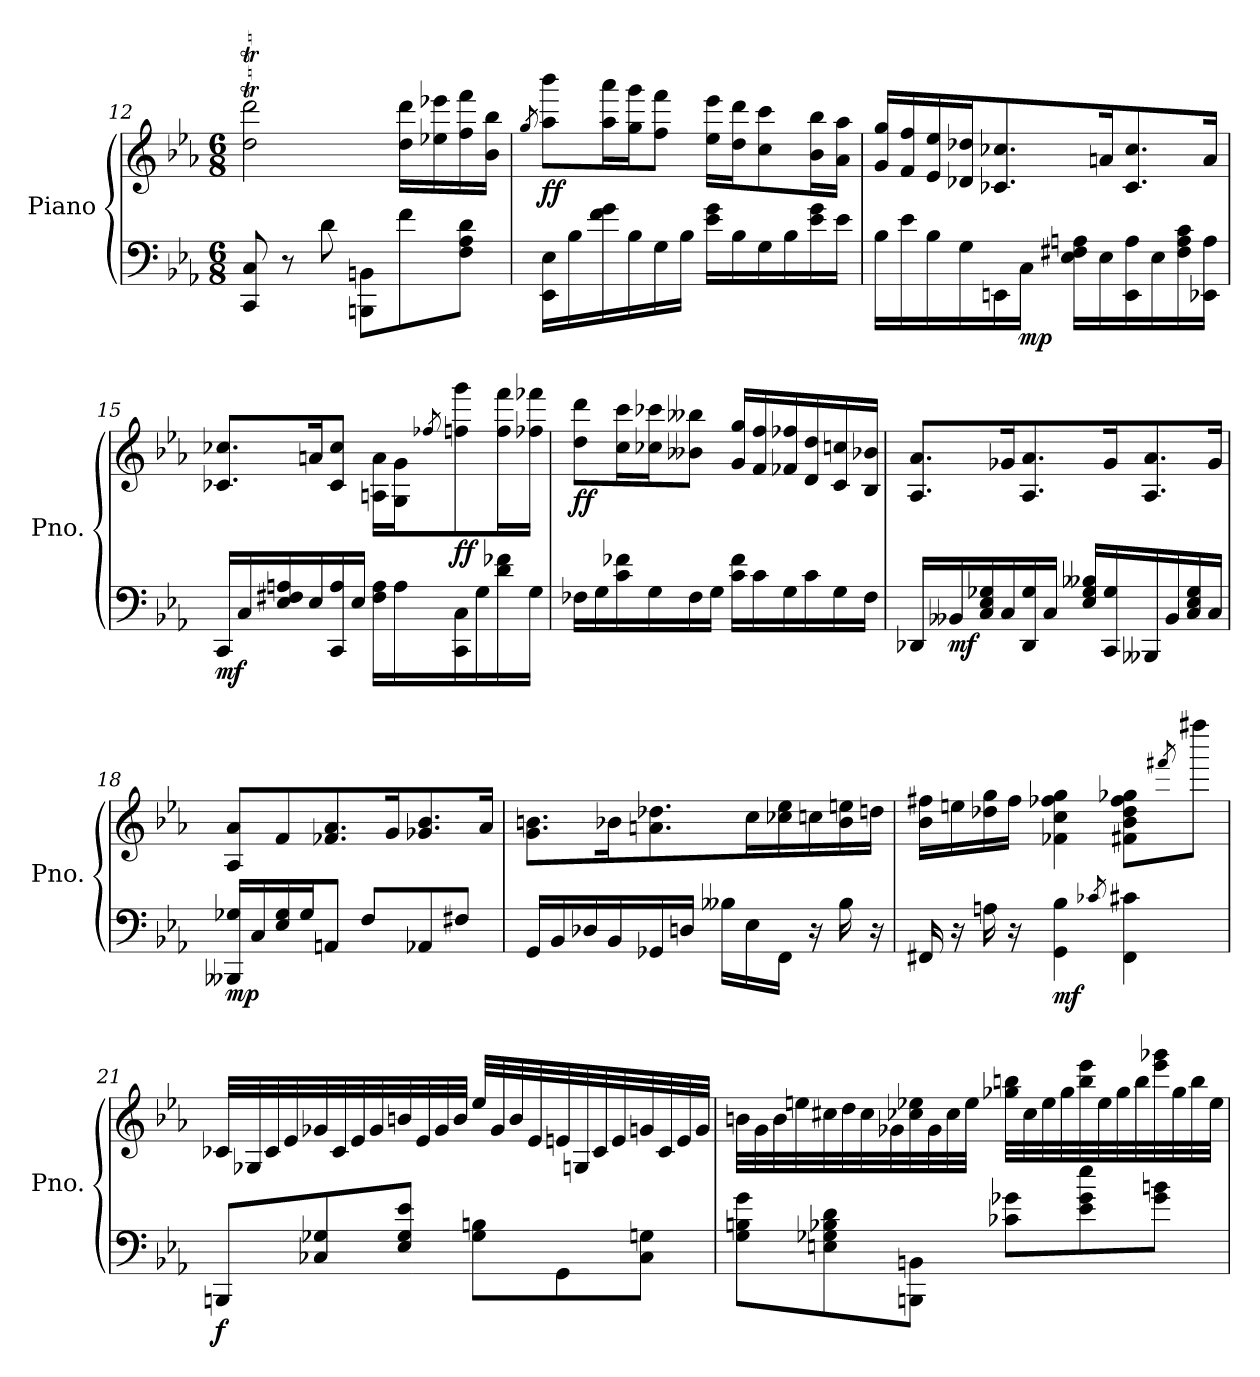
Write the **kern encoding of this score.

**kern	**kern	**dynam
*part1	*part1	*part1
*staff2	*staff1	*staff1/2
*I"Piano	*	*
*I'Pno.	*	*
*clefF4	*clefG2	*
*k[b-e-a-]	*k[b-e-a-]	*
*M6/8	*M6/8	*
*MM71	*MM71	*
=12	=12	=12
8CC/ 8C/	2dd\T 2ddd\T	.
8r	.	.
8d\	.	.
8BBBn\ 8BBn\L	.	.
*	*MM75	*
8f\	16dd\ 16ddd\LL	.
.	16ee-\ 16eee-\	.
8F\ 8A-\ 8d\J	16ff\ 16fff\	.
.	16b-\ 16bb-\JJ	.
!!LO:PB:g=z
=13	=13	=13
.	8qgg/	.
!	!	!LO:DY:b
16EE-\ 16E-\LL	8aa-\ 8bbb-\L	ff
16B-\	.	.
16f\ 16g\	16aa-\ 16aaa-\L	.
16B-\	16gg\ 16ggg\J	.
16G\	8ff\ 8fff\J	.
16B-\JJ	.	.
16e-\ 16g\LL	16ee-\ 16eee-\LL	.
16B-\	16dd\ 16ddd\J	.
16G\	8cc\ 8ccc\	.
16B-\	.	.
16e-\ 16g\	16b-\ 16bb-\L	.
16e-\JJ	16a-\ 16aa-\JJ	.
=14	=14	=14
16B-\LL	16g/ 16gg/LL	.
16e-\	16f/ 16ff/	.
16B-\	16e-/ 16ee-/	.
16G\	16d-X/ 16dd-X/J	.
16EEn\	8.c-X/ 8.cc-X/	.
!	!	!LO:DY:b=2
16C\JJ	.	mp
16E-\ 16F#X\ 16An\LL	.	.
16E-\	16an/K	.
16EE\ 16A\	8.c-/ 8.cc-/	.
16E-\	.	.
16F#\ 16A\ 16c\	.	.
16EE-X\ 16A\JJ	16a/Jk	.
!!LO:LB:g=z
=15	=15	=15
!	!	!LO:DY:b=2
16CC/LL	8.c-X/ 8.cc-X/L	mf
16C/	.	.
16E-/ 16F#X/ 16An/	.	.
16E-/	16an/K	.
16CC/ 16A/	8c-/ 8cc-/J	.
16E-/JJ	.	.
16F#\ 16A\LL	16An\ 16a\LL	.
16A\	16G\ 16g\J	.
.	8qff-X/	.
!	!	!LO:DY:b
16CC\ 16C\	8ffn\ 8ggg\	ff
16G\	.	.
16d\ 16f-X\	16ff\ 16fff\L	.
16G\JJ	16ff-X\ 16fff-X\JJ	.
=16	=16	=16
!	!	!LO:DY:b
16F-X\LL	8dd\ 8ddd\L	ff
16G\	.	.
16c\ 16f-X\	16cc\ 16ccc\L	.
16G\	16cc-X\ 16ccc-X\J	.
16F-\	8b--X\ 8bb--X\J	.
16G\JJ	.	.
16c\ 16f-\LL	16g/ 16gg/LL	.
16c\	16f/ 16ff/	.
16G\	16f-X/ 16ff-X/	.
16c\	16d/ 16dd/	.
16G\	16c/ 16ccn/	.
16F-\JJ	16B-/ 16b-X/JJ	.
!!LO:LB:g=z
=17	=17	=17
16DD-X/LL	8.A-/ 8.a-/L	.
!	!	!LO:DY:b=2
16BB--X/	.	mf
16C/ 16E-/ 16G-X/	.	.
16C/	16g-X/K	.
16DD-/ 16G-/	8.A-/ 8.a-/	.
16C/JJ	.	.
16E-/ 16G-/ 16B--X/LL	.	.
16CC/ 16G-/	16g-/K	.
16BBB--X/	8.A-/ 8.a-/	.
16BB--/	.	.
16C/ 16E-/ 16G-/	.	.
16C/JJ	16g-/Jk	.
=18	=18	=18
!	!	!LO:DY:b=2
16BBB--X/ 16G-X/LL	8A-/ 8a-/L	mp
16C/	.	.
16E-/ 16G-/	8f/	.
16G-/J	.	.
8AAn/J	8.f-X/ 8.a-/	.
8F/L	.	.
.	16g/K	.
8AA-X/	8.g-X/ 8.b-/	.
8F#X/J	.	.
.	16a-/Jk	.
!!LO:LB:g=z
=19	=19	=19
16GG/LL	8.g\ 8.bn\L	.
16BB-/	.	.
16D-X/	.	.
16BB-/	16b-X\K	.
16GG-X/	8.an\ 8.dd-X\	.
16Dn/JJ	.	.
16B--X\LL	.	.
16E-\	16cc\L	.
16FF\JJ	16cc-X\ 16ee-\	.
16r	16ccn\	.
16B--\	16b-\ 16een\	.
16r	16ddn\JJ	.
=20	=20	=20
16FF#X/	16b-\ 16ff#X\LL	.
16r	16een\	.
16An\	16dd-X\ 16gg\	.
16r	16ff#\JJ	.
!	!	!LO:DY:b=2
4GG\ 4B-\	4f-X\ 4cc\ 4ff-X\ 4gg\	mf
8qc-X/	.	.
4FF#\ 4c#X\	8f#X\ 8b-\ 8dd-\ 8ff-\ 8gg-X\L	.
.	8qfff#X/	.
.	8ffff#X\J	.
!!LO:LB:g=z
=21	=21	=21
!	!	!LO:DY:b=2
8BBBn/L	32c-X/LLL	f
.	32G-X/	.
.	32c-/	.
.	32e-/	.
8C-X/ 8G-X/	32g-X/	.
.	32c-/	.
.	32e-/	.
.	32g-/	.
8E-/ 8G-/ 8e-/J	32bn/	.
.	32e-/	.
.	32g-/	.
.	32b/JJJ	.
8G-\ 8Bn\L	32ee-/LLL	.
.	32g-/	.
.	32b/	.
.	32e-/	.
8GG\	32en/	.
.	32Gn/	.
.	32c-/	.
.	32e/	.
8C-\ 8Gn\J	32gn/	.
.	32c-/	.
.	32e/	.
.	32g/JJJ	.
!!LO:LB:g=z
=22	=22	=22
8G\ 8Bn\ 8g\L	32bn\LLL	.
.	32g\	.
.	32b\	.
.	32een\	.
8En\ 8G-X\ 8B-X\ 8d\	32cc#X\	.
.	32dd\	.
.	32cc#\	.
.	32g-X\	.
8BBBn\ 8BBn\J	32cc-X\ 32ee-X\	.
.	32g-\	.
.	32cc-\	.
.	32ee-\JJJ	.
8c-X\ 8g-X\L	32gg-X\ 32bbn\LLL	.
.	32cc-\	.
.	32ee-\	.
.	32gg-\	.
8e-\ 8g-\ 8ee-\	32bb\ 32eee-\	.
.	32ee-\	.
.	32gg-\	.
.	32bb\	.
8g-\ 8bn\J	32eee-\ 32ggg-X\	.
.	32gg-\	.
.	32bb\	.
.	32ee-\JJJ	.
=	=	=
*-	*-	*-
